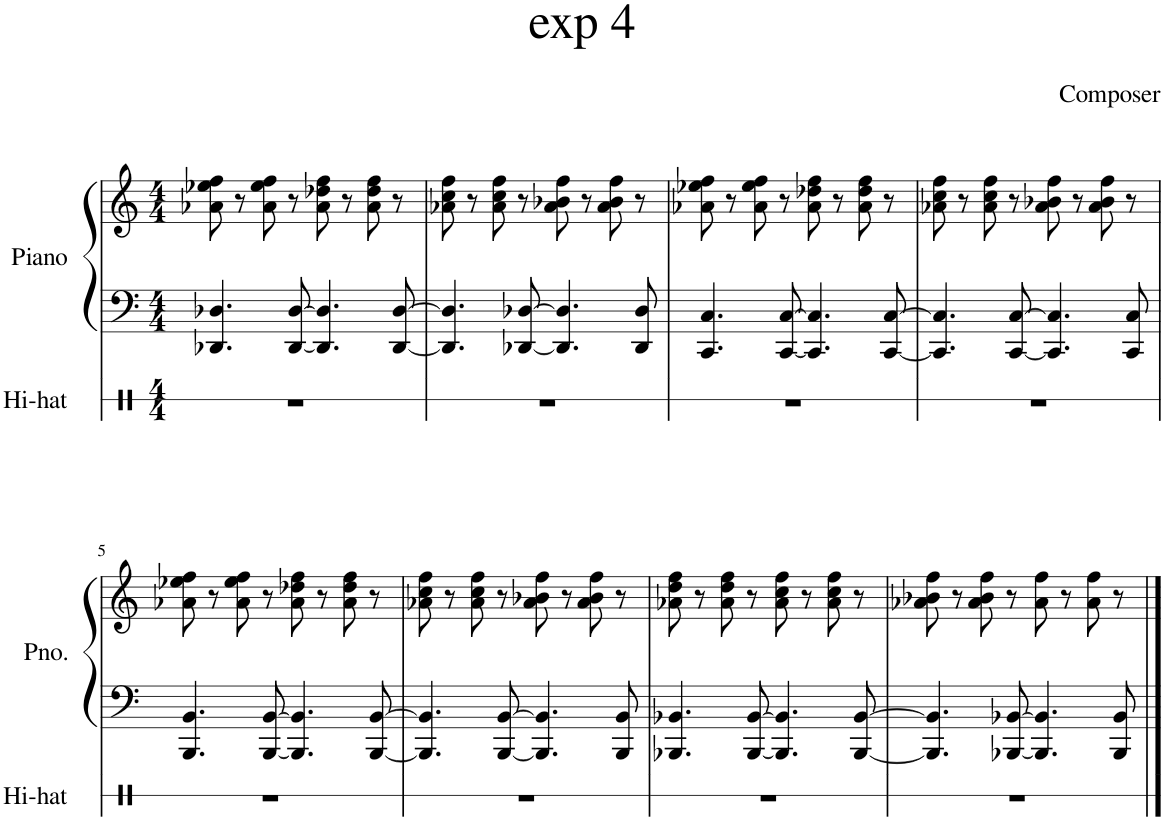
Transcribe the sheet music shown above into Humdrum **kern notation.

**kern	**kern	**kern
*part2	*part1	*part1
*staff3	*staff2	*staff1
*I"Hi-hat	*I"Piano	*
*I'Hi-hat	*I'Pno.	*
*stria1	*	*
*clefX	*clefF4	*clefG2
*k[]	*k[]	*k[]
*M4/4	*M4/4	*M4/4
=1	=1	=1
1r	4.DD-X/ 4.D-X/	8a-X\ 8ee-X\ 8ff\
.	.	8r
.	.	8a-\ 8ee-\ 8ff\
.	[8DD-/ [8D-/	8r
.	4.DD-/] 4.D-/]	8a-\ 8dd-X\ 8ff\
.	.	8r
.	.	8a-\ 8dd-\ 8ff\
.	[8DD-/ [8D-/	8r
=2	=2	=2
1r	4.DD-/] 4.D-/]	8a-X\ 8cc\ 8ff\
.	.	8r
.	.	8a-\ 8cc\ 8ff\
.	[8DD-X/ [8D-X/	8r
.	4.DD-/] 4.D-/]	8a-\ 8b-X\ 8ff\
.	.	8r
.	.	8a-\ 8b-\ 8ff\
.	8DD-/ 8D-/	8r
=3	=3	=3
1r	4.CC/ 4.C/	8a-X\ 8ee-X\ 8ff\
.	.	8r
.	.	8a-\ 8ee-\ 8ff\
.	[8CC/ [8C/	8r
.	4.CC/] 4.C/]	8a-\ 8dd-X\ 8ff\
.	.	8r
.	.	8a-\ 8dd-\ 8ff\
.	[8CC/ [8C/	8r
=4	=4	=4
1r	4.CC/] 4.C/]	8a-X\ 8cc\ 8ff\
.	.	8r
.	.	8a-\ 8cc\ 8ff\
.	[8CC/ [8C/	8r
.	4.CC/] 4.C/]	8a-\ 8b-X\ 8ff\
.	.	8r
.	.	8a-\ 8b-\ 8ff\
.	8CC/ 8C/	8r
!!LO:LB:g=z
=5	=5	=5
1r	4.BBB/ 4.BB/	8a-X\ 8ee-X\ 8ff\
.	.	8r
.	.	8a-\ 8ee-\ 8ff\
.	[8BBB/ [8BB/	8r
.	4.BBB/] 4.BB/]	8a-\ 8dd-X\ 8ff\
.	.	8r
.	.	8a-\ 8dd-\ 8ff\
.	[8BBB/ [8BB/	8r
=6	=6	=6
1r	4.BBB/] 4.BB/]	8a-X\ 8cc\ 8ff\
.	.	8r
.	.	8a-\ 8cc\ 8ff\
.	[8BBB/ [8BB/	8r
.	4.BBB/] 4.BB/]	8a-\ 8b-X\ 8ff\
.	.	8r
.	.	8a-\ 8b-\ 8ff\
.	8BBB/ 8BB/	8r
=7	=7	=7
1r	4.BBB-X/ 4.BB-X/	8a-X\ 8dd\ 8ff\
.	.	8r
.	.	8a-\ 8dd\ 8ff\
.	[8BBB-/ [8BB-/	8r
.	4.BBB-/] 4.BB-/]	8a-\ 8cc\ 8ff\
.	.	8r
.	.	8a-\ 8cc\ 8ff\
.	[8BBB-/ [8BB-/	8r
=8	=8	=8
1r	4.BBB-/] 4.BB-/]	8a-X\ 8b-X\ 8ff\
.	.	8r
.	.	8a-\ 8b-\ 8ff\
.	[8BBB-X/ [8BB-X/	8r
.	4.BBB-/] 4.BB-/]	8a-\ 8ff\
.	.	8r
.	.	8a-\ 8ff\
.	8BBB-/ 8BB-/	8r
==	==	==
*-	*-	*-
